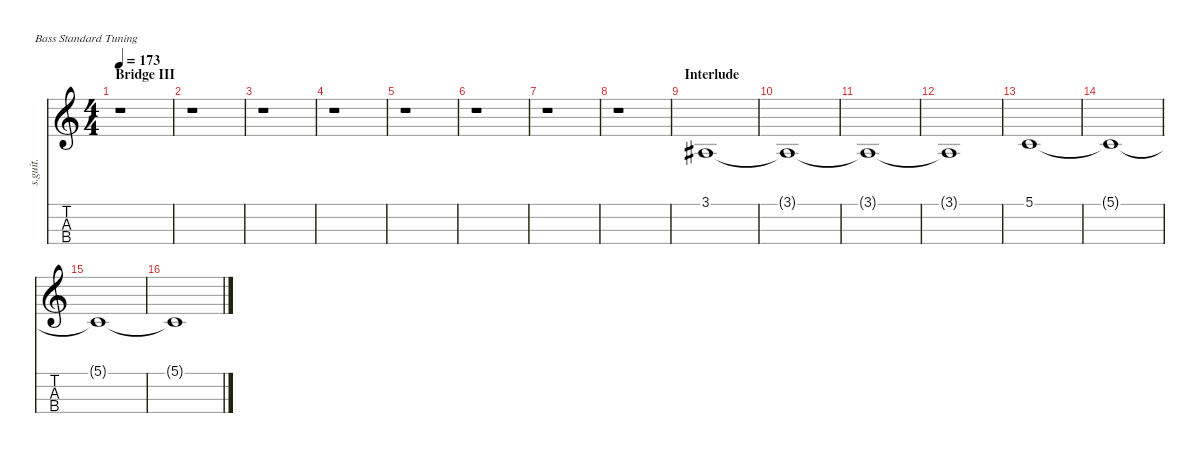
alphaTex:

\defaultSystemsLayout 4
\hideDynamics
\bracketExtendMode nobrackets
\track ("Synthesizer #1 (Left Hand)" "s.guit.") {instrument lead1square}
\staff {score tabs}
\tuning (G2 D2 A1 E1)
\displaytranspose 12
\ts (4 4)
\beaming (8 2 2 2 2)
\section ("" "Bridge III")
\tempo 173
\clef g2
\ks c
r.1{dy mf} |
r.1 |
r.1 |
r.1 |
r.1 |
r.1 |
r.1 |
r.1 |
\section ("" "Interlude")
3.1{acc #}.1{lyrics (0 "") lyrics (1 "") lyrics (2 "") lyrics (3 "") lyrics (4 "")} |
3.1{t acc #}.1{lyrics (0 "") lyrics (1 "") lyrics (2 "") lyrics (3 "") lyrics (4 "")} |
3.1{t acc #}.1{lyrics (0 "") lyrics (1 "") lyrics (2 "") lyrics (3 "") lyrics (4 "")} |
3.1{t acc #}.1{lyrics (0 "") lyrics (1 "") lyrics (2 "") lyrics (3 "") lyrics (4 "")} |
5.1.1{lyrics (0 "") lyrics (1 "") lyrics (2 "") lyrics (3 "") lyrics (4 "")} |
5.1{t}.1{lyrics (0 "") lyrics (1 "") lyrics (2 "") lyrics (3 "") lyrics (4 "")} |
5.1{t}.1{lyrics (0 "") lyrics (1 "") lyrics (2 "") lyrics (3 "") lyrics (4 "")} |
5.1{t}.1{lyrics (0 "") lyrics (1 "") lyrics (2 "") lyrics (3 "") lyrics (4 "")}
